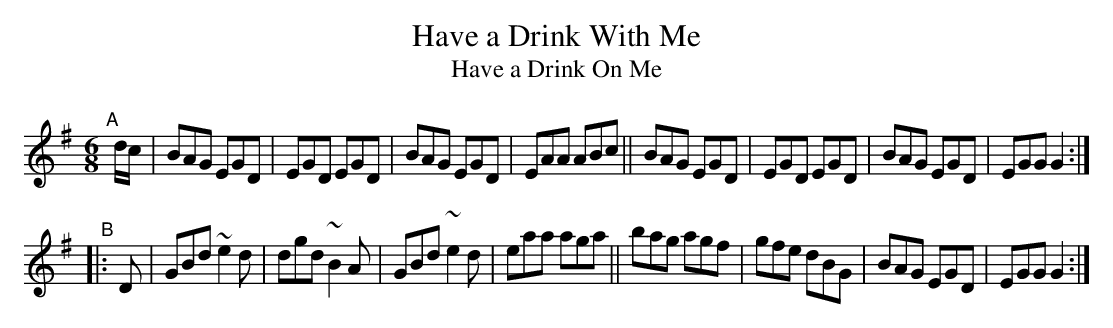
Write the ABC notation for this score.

X:1
T: Have a Drink With Me
T: Have a Drink On Me
M: 6/8
L: 1/8
K: G
"^A"[|] d/c/ |\
BAG EGD | EGD EGD | BAG EGD | EAA ABc ||\
BAG EGD | EGD EGD | BAG EGD | EGG G2 :|
"^B"|: D |\
GBd ~e2d | dgd ~B2A | GBd ~e2d | eaa aga ||\
bag  agf | gfe  dBG | BAG  EGD | EGG G2 :|
